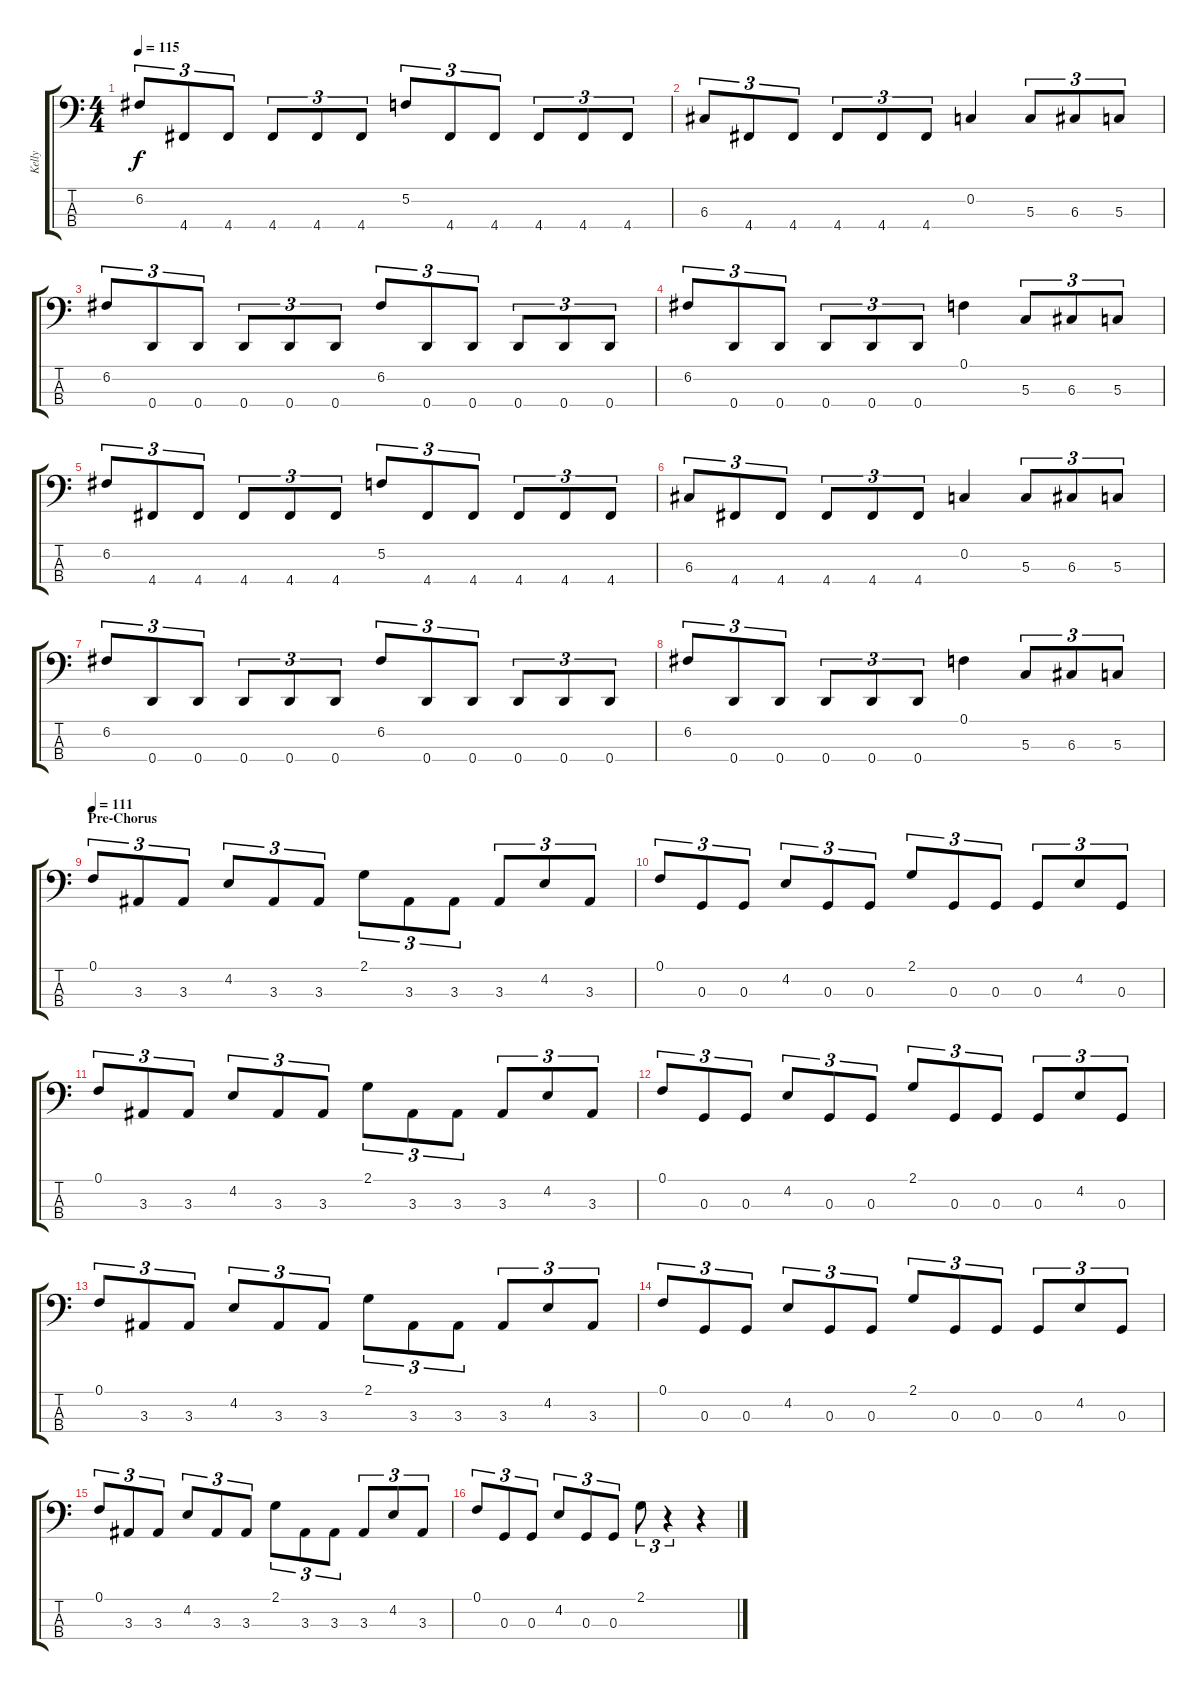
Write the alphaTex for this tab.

\track ("Kelly" "Kelly") {instrument electricbasspick}
\staff {score tabs}
\tuning (F2 C2 G1 D1) {hide}
\ts (4 4)
\tempo 115
\clef f4
\ks c
6.2.8{tu (3 2) dy f} 4.4.8{tu (3 2)} 4.4.8{tu (3 2)} 4.4.8{tu (3 2)} 4.4.8{tu (3 2)} 4.4.8{tu (3 2)} 5.2.8{tu (3 2)} 4.4.8{tu (3 2)} 4.4.8{tu (3 2)} 4.4.8{tu (3 2)} 4.4.8{tu (3 2)} 4.4.8{tu (3 2)} |
6.3.8{tu (3 2)} 4.4.8{tu (3 2)} 4.4.8{tu (3 2)} 4.4.8{tu (3 2)} 4.4.8{tu (3 2)} 4.4.8{tu (3 2)} 0.2.4 5.3.8{tu (3 2)} 6.3.8{tu (3 2)} 5.3.8{tu (3 2)} |
6.2.8{tu (3 2)} 0.4.8{tu (3 2)} 0.4.8{tu (3 2)} 0.4.8{tu (3 2)} 0.4.8{tu (3 2)} 0.4.8{tu (3 2)} 6.2.8{tu (3 2)} 0.4.8{tu (3 2)} 0.4.8{tu (3 2)} 0.4.8{tu (3 2)} 0.4.8{tu (3 2)} 0.4.8{tu (3 2)} |
6.2.8{tu (3 2)} 0.4.8{tu (3 2)} 0.4.8{tu (3 2)} 0.4.8{tu (3 2)} 0.4.8{tu (3 2)} 0.4.8{tu (3 2)} 0.1.4 5.3.8{tu (3 2)} 6.3.8{tu (3 2)} 5.3.8{tu (3 2)} |
6.2.8{tu (3 2)} 4.4.8{tu (3 2)} 4.4.8{tu (3 2)} 4.4.8{tu (3 2)} 4.4.8{tu (3 2)} 4.4.8{tu (3 2)} 5.2.8{tu (3 2)} 4.4.8{tu (3 2)} 4.4.8{tu (3 2)} 4.4.8{tu (3 2)} 4.4.8{tu (3 2)} 4.4.8{tu (3 2)} |
6.3.8{tu (3 2)} 4.4.8{tu (3 2)} 4.4.8{tu (3 2)} 4.4.8{tu (3 2)} 4.4.8{tu (3 2)} 4.4.8{tu (3 2)} 0.2.4 5.3.8{tu (3 2)} 6.3.8{tu (3 2)} 5.3.8{tu (3 2)} |
6.2.8{tu (3 2)} 0.4.8{tu (3 2)} 0.4.8{tu (3 2)} 0.4.8{tu (3 2)} 0.4.8{tu (3 2)} 0.4.8{tu (3 2)} 6.2.8{tu (3 2)} 0.4.8{tu (3 2)} 0.4.8{tu (3 2)} 0.4.8{tu (3 2)} 0.4.8{tu (3 2)} 0.4.8{tu (3 2)} |
6.2.8{tu (3 2)} 0.4.8{tu (3 2)} 0.4.8{tu (3 2)} 0.4.8{tu (3 2)} 0.4.8{tu (3 2)} 0.4.8{tu (3 2)} 0.1.4 5.3.8{tu (3 2)} 6.3.8{tu (3 2)} 5.3.8{tu (3 2)} |
\section ("" "Pre-Chorus")
\tempo 111
0.1.8{tu (3 2)} 3.3.8{tu (3 2)} 3.3.8{tu (3 2)} 4.2.8{tu (3 2)} 3.3.8{tu (3 2)} 3.3.8{tu (3 2)} 2.1.8{tu (3 2)} 3.3.8{tu (3 2)} 3.3.8{tu (3 2)} 3.3.8{tu (3 2)} 4.2.8{tu (3 2)} 3.3.8{tu (3 2)} |
0.1.8{tu (3 2)} 0.3.8{tu (3 2)} 0.3.8{tu (3 2)} 4.2.8{tu (3 2)} 0.3.8{tu (3 2)} 0.3.8{tu (3 2)} 2.1.8{tu (3 2)} 0.3.8{tu (3 2)} 0.3.8{tu (3 2)} 0.3.8{tu (3 2)} 4.2.8{tu (3 2)} 0.3.8{tu (3 2)} |
0.1.8{tu (3 2)} 3.3.8{tu (3 2)} 3.3.8{tu (3 2)} 4.2.8{tu (3 2)} 3.3.8{tu (3 2)} 3.3.8{tu (3 2)} 2.1.8{tu (3 2)} 3.3.8{tu (3 2)} 3.3.8{tu (3 2)} 3.3.8{tu (3 2)} 4.2.8{tu (3 2)} 3.3.8{tu (3 2)} |
0.1.8{tu (3 2)} 0.3.8{tu (3 2)} 0.3.8{tu (3 2)} 4.2.8{tu (3 2)} 0.3.8{tu (3 2)} 0.3.8{tu (3 2)} 2.1.8{tu (3 2)} 0.3.8{tu (3 2)} 0.3.8{tu (3 2)} 0.3.8{tu (3 2)} 4.2.8{tu (3 2)} 0.3.8{tu (3 2)} |
0.1.8{tu (3 2)} 3.3.8{tu (3 2)} 3.3.8{tu (3 2)} 4.2.8{tu (3 2)} 3.3.8{tu (3 2)} 3.3.8{tu (3 2)} 2.1.8{tu (3 2)} 3.3.8{tu (3 2)} 3.3.8{tu (3 2)} 3.3.8{tu (3 2)} 4.2.8{tu (3 2)} 3.3.8{tu (3 2)} |
0.1.8{tu (3 2)} 0.3.8{tu (3 2)} 0.3.8{tu (3 2)} 4.2.8{tu (3 2)} 0.3.8{tu (3 2)} 0.3.8{tu (3 2)} 2.1.8{tu (3 2)} 0.3.8{tu (3 2)} 0.3.8{tu (3 2)} 0.3.8{tu (3 2)} 4.2.8{tu (3 2)} 0.3.8{tu (3 2)} |
0.1.8{tu (3 2)} 3.3.8{tu (3 2)} 3.3.8{tu (3 2)} 4.2.8{tu (3 2)} 3.3.8{tu (3 2)} 3.3.8{tu (3 2)} 2.1.8{tu (3 2)} 3.3.8{tu (3 2)} 3.3.8{tu (3 2)} 3.3.8{tu (3 2)} 4.2.8{tu (3 2)} 3.3.8{tu (3 2)} |
0.1.8{tu (3 2)} 0.3.8{tu (3 2)} 0.3.8{tu (3 2)} 4.2.8{tu (3 2)} 0.3.8{tu (3 2)} 0.3.8{tu (3 2)} 2.1.8{tu (3 2)} r.4{tu (3 2)} r.4
